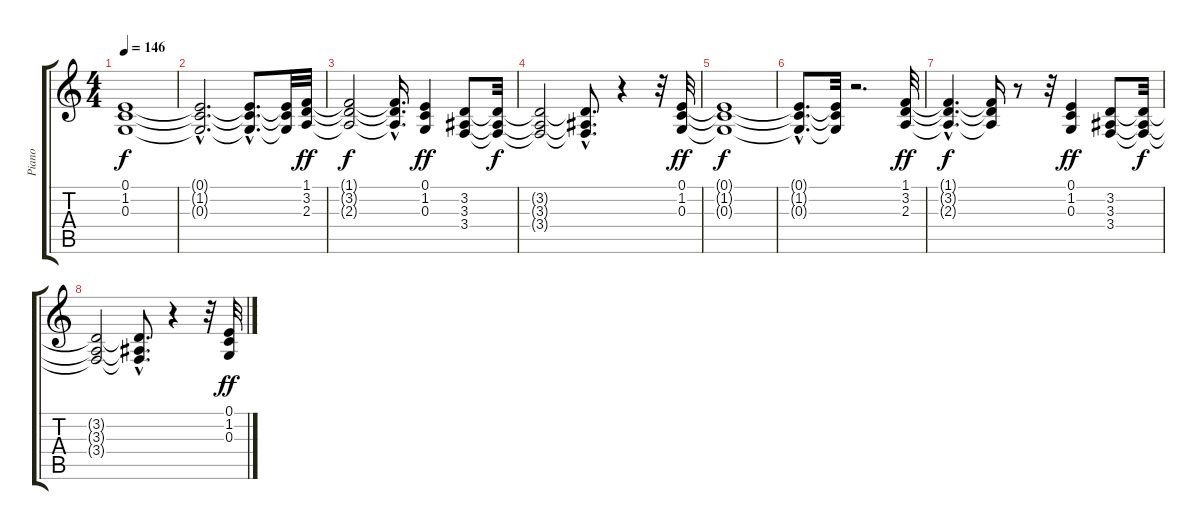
\track ("Piano" "Piano") {instrument stringensemble2}
\staff {score tabs}
\tuning (E4 B3 G3 D3 A2 E2) {hide}
\ts (4 4)
\tempo 146
\clef g2
\ks c
(0.1{t} 1.2{t} 0.3{t}).1{dy f volume 9} |
(0.1{hac t} 1.2{hac t} 0.3{hac t}).2{d volume 8} (0.1{hac t} 1.2{hac t} 0.3{hac t}).8{d} (0.1{t} 1.2{t} 0.3{t}).32 (1.1 3.2 2.3).32{dy ff} |
(1.1{t} 3.2{t} 2.3{t}).2{dy f volume 7} (1.1{hac t} 3.2{hac t} 2.3{hac t}).16{d} (0.1 1.2 0.3).4{dy ff} (3.2 3.3 3.4).8 (3.2{t} 3.3{t} 3.4{t}).32{dy f} |
(3.2{t} 3.3{t} 3.4{t}).2{volume 6} (3.2{hac t} 3.3{hac t} 3.4{hac t}).8{d} r.4 r.32 (0.1 1.2 0.3).32{dy ff} |
(0.1{t} 1.2{t} 0.3{t}).1{dy f volume 5} |
(0.1{hac t} 1.2{hac t} 0.3{hac t}).8{d volume 4} (0.1{t} 1.2{t} 0.3{t}).32 r.2{d} (1.1 3.2 2.3).32{dy ff} |
(1.1{hac t} 3.2{hac t} 2.3{hac t}).4{d dy f volume 3} (1.1{t} 3.2{t} 2.3{t}).16 r.8 r.32 (0.1 1.2 0.3).4{dy ff} (3.2 3.3 3.4).8 (3.2{t} 3.3{t} 3.4{t}).32{dy f} |
(3.2{t} 3.3{t} 3.4{t}).2{volume 2} (3.2{hac t} 3.3{hac t} 3.4{hac t}).8{d} r.4{volume 1} r.32 (0.1 1.2 0.3).32{dy ff}
